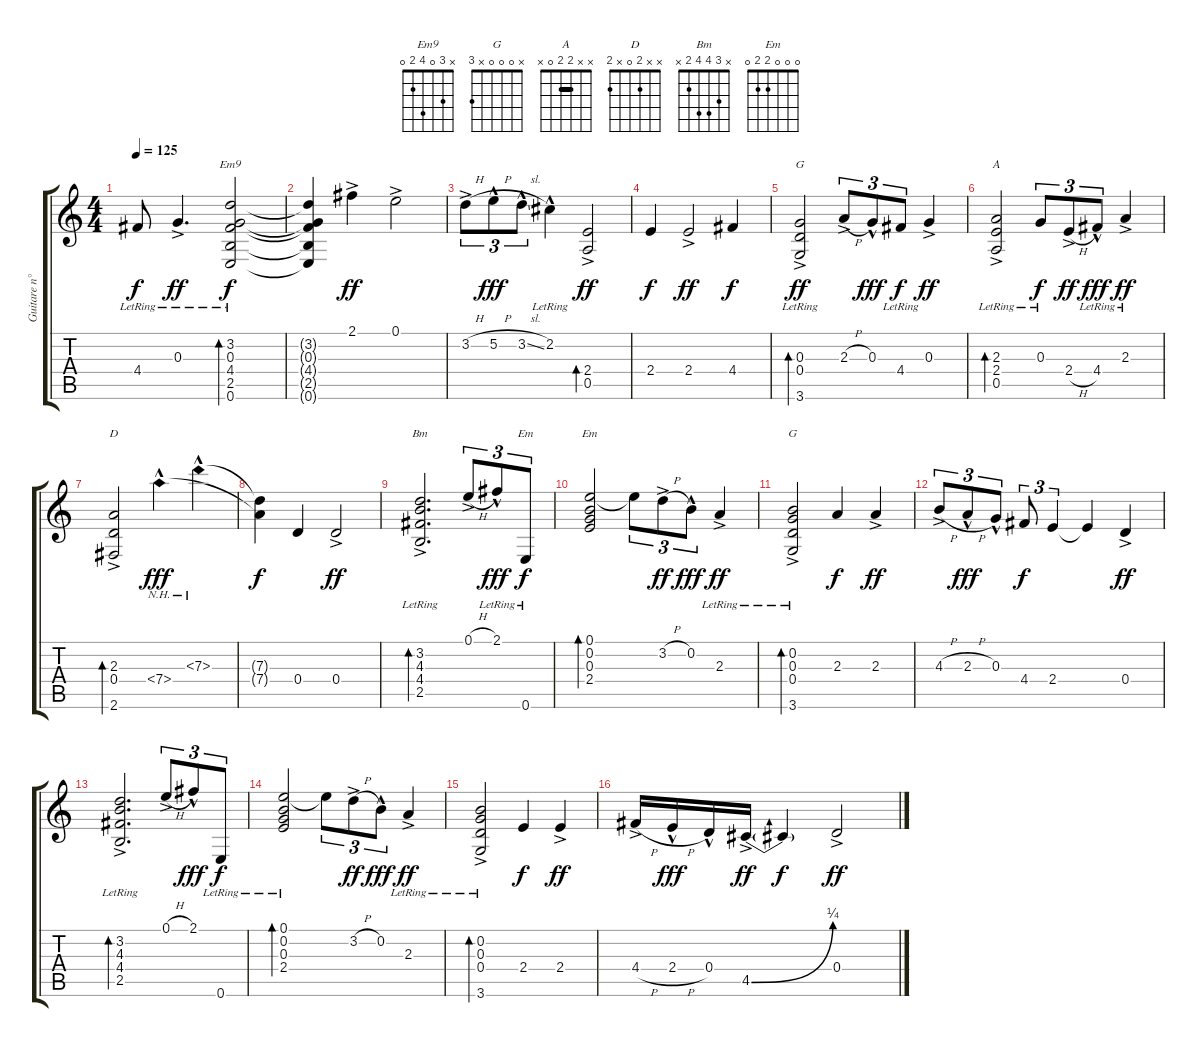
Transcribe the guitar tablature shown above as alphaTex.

\track ("Guitare n°1" "Guitare n°") {instrument acousticguitarsteel}
\staff {score tabs}
\tuning (E4 B3 G3 D3 A2 E2) {hide}
\chord ("Em9" x 3 0 4 2 0)
\chord ("G" x x 0 0 x 3)
\chord ("A" x x 2 2 0 x) {barre 2}
\chord ("D" x x 2 0 x 2)
\chord ("Bm" x 3 4 4 2 x)
\chord ("Em" 0 0 0 2 x 0)
\chord ("Em" 0 0 0 2 2 0)
\chord ("G" x 0 0 0 x 3)
\ts (4 4)
\tempo 125
\clef g2
\ks c
4.4{lr}.8{dy f} 0.3{ac lr}.4{d dy ff} (3.2 0.3 4.4 2.5 0.6{lr}).2{bd 480 ch "Em9" dy f} |
(3.2{t} 0.3{t} 4.4{t} 2.5{t} 0.6{t}).4 2.1{ac}.4{dy ff} 0.1{ac}.2 |
3.2{h ac}.8{tu (3 2)} 5.2{h hac}.8{tu (3 2) dy fff} 3.2{sl hac}.8{tu (3 2)} 2.2{hac lr}.4 (2.4{ac} 0.5).2{bd 480 dy ff} |
2.4.4{dy f} 2.4{ac}.2{dy ff} 4.4.4{dy f} |
(0.3{ac} 0.4 3.6{lr}).2{bd 480 ch "G" dy ff} 2.3{h ac}.8{tu (3 2)} 0.3{hac}.8{tu (3 2) dy fff} 4.4{lr}.8{tu (3 2) dy f} 0.3{ac}.4{dy ff} |
(2.3{ac} 2.4 0.5{lr}).2{bd 480 ch "A"} 0.3{lr}.8{tu (3 2) dy f} 2.4{h ac}.8{tu (3 2) dy ff} 4.4{hac lr}.8{tu (3 2) dy fff} 2.3{ac lr}.4{dy ff} |
(2.3 0.4{ac} 2.6).2{bd 480 ch "D"} 7.4{nh hac}.4{dy fff} 7.3{nh hac}.4 |
(7.3{t} 7.4{t}).4{dy f} 0.4.4 0.4{ac}.2{dy ff} |
(3.2{ac} 4.3 4.4 2.5{lr}).2{d bd 480 ch "Bm"} 0.1{h ac}.8{tu (3 2)} 2.1{hac lr}.8{tu (3 2) dy fff} 0.6{lr}.8{tu (3 2) ch "Em" dy f} |
(0.1 0.2 0.3 2.4).2{bd 480 ch "Em"} 0.1{t}.8{tu (3 2)} 3.2{h ac}.8{tu (3 2) dy ff} 0.2{hac}.8{tu (3 2) dy fff} 2.3{ac lr}.4{dy ff} |
(0.2{ac} 0.3 0.4 3.6{lr}).2{bd 480 ch "G"} 2.3.4{dy f} 2.3{ac}.4{dy ff} |
4.3{h ac}.8{tu (3 2)} 2.3{h hac}.8{tu (3 2) dy fff} 0.3{hac}.8{tu (3 2)} 4.4.8{tu (3 2) dy f} 2.4.4{tu (3 2)} 2.4{t}.4 0.4{ac}.4{dy ff} |
(3.2{ac} 4.3 4.4 2.5{lr}).2{d bd 480} 0.1{h ac}.8{tu (3 2)} 2.1{hac}.8{tu (3 2) dy fff} 0.6{lr}.8{tu (3 2) dy f} |
(0.1 0.2 0.3 2.4{lr}).2{bd 480} 0.1{t}.8{tu (3 2)} 3.2{h ac}.8{tu (3 2) dy ff} 0.2{hac}.8{tu (3 2) dy fff} 2.3{ac lr}.4{dy ff} |
(0.2{ac} 0.3 0.4 3.6{lr}).2{bd 480} 2.4.4{dy f} 2.4{ac}.4{dy ff} |
4.4{h ac}.16 2.4{h hac}.16{dy fff} 0.4{hac}.16 4.5{be (bend 0 0 60 1) ac}.16{dy ff} 4.5{t}.4{dy f} 0.4{ac}.2{dy ff}
